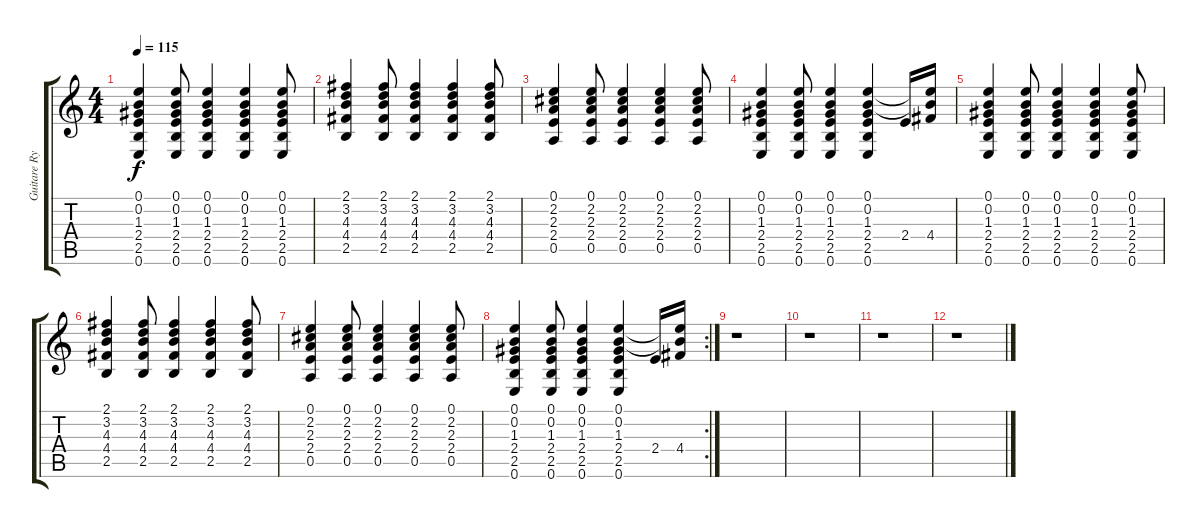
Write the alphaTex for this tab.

\track ("Guitare Rythmique" "Guitare Ry") {instrument acousticguitarnylon}
\staff {score tabs}
\tuning (E4 B3 G3 D3 A2 E2) {hide}
\ts (4 4)
\tempo 115
\clef g2
\ks c
(0.1 0.2 1.3 2.4 2.5 0.6).4{dy f} (0.1 0.2 1.3 2.4 2.5 0.6).8 (0.1 0.2 1.3 2.4 2.5 0.6).4 (0.1 0.2 1.3 2.4 2.5 0.6).4 (0.1 0.2 1.3 2.4 2.5 0.6).8 |
(2.1 3.2 4.3 4.4 2.5).4 (2.1 3.2 4.3 4.4 2.5).8 (2.1 3.2 4.3 4.4 2.5).4 (2.1 3.2 4.3 4.4 2.5).4 (2.1 3.2 4.3 4.4 2.5).8 |
(0.1 2.2 2.3 2.4 0.5).4 (0.1 2.2 2.3 2.4 0.5).8 (0.1 2.2 2.3 2.4 0.5).4 (0.1 2.2 2.3 2.4 0.5).4 (0.1 2.2 2.3 2.4 0.5).8 |
(0.1 0.2 1.3 2.4 2.5 0.6).4 (0.1 0.2 1.3 2.4 2.5 0.6).8 (0.1 0.2 1.3 2.4 2.5 0.6).4 (0.1 0.2 1.3 2.4 2.5 0.6).4 2.4.16 (0.1{t} 0.2{t} 4.4).16 |
(0.1 0.2 1.3 2.4 2.5 0.6).4 (0.1 0.2 1.3 2.4 2.5 0.6).8 (0.1 0.2 1.3 2.4 2.5 0.6).4 (0.1 0.2 1.3 2.4 2.5 0.6).4 (0.1 0.2 1.3 2.4 2.5 0.6).8 |
(2.1 3.2 4.3 4.4 2.5).4 (2.1 3.2 4.3 4.4 2.5).8 (2.1 3.2 4.3 4.4 2.5).4 (2.1 3.2 4.3 4.4 2.5).4 (2.1 3.2 4.3 4.4 2.5).8 |
(0.1 2.2 2.3 2.4 0.5).4 (0.1 2.2 2.3 2.4 0.5).8 (0.1 2.2 2.3 2.4 0.5).4 (0.1 2.2 2.3 2.4 0.5).4 (0.1 2.2 2.3 2.4 0.5).8 |
\rc 2
(0.1 0.2 1.3 2.4 2.5 0.6).4 (0.1 0.2 1.3 2.4 2.5 0.6).8 (0.1 0.2 1.3 2.4 2.5 0.6).4 (0.1 0.2 1.3 2.4 2.5 0.6).4 2.4.16 (0.1{t} 0.2{t} 4.4).16 |
r.1 |
r.1 |
r.1 |
r.1
